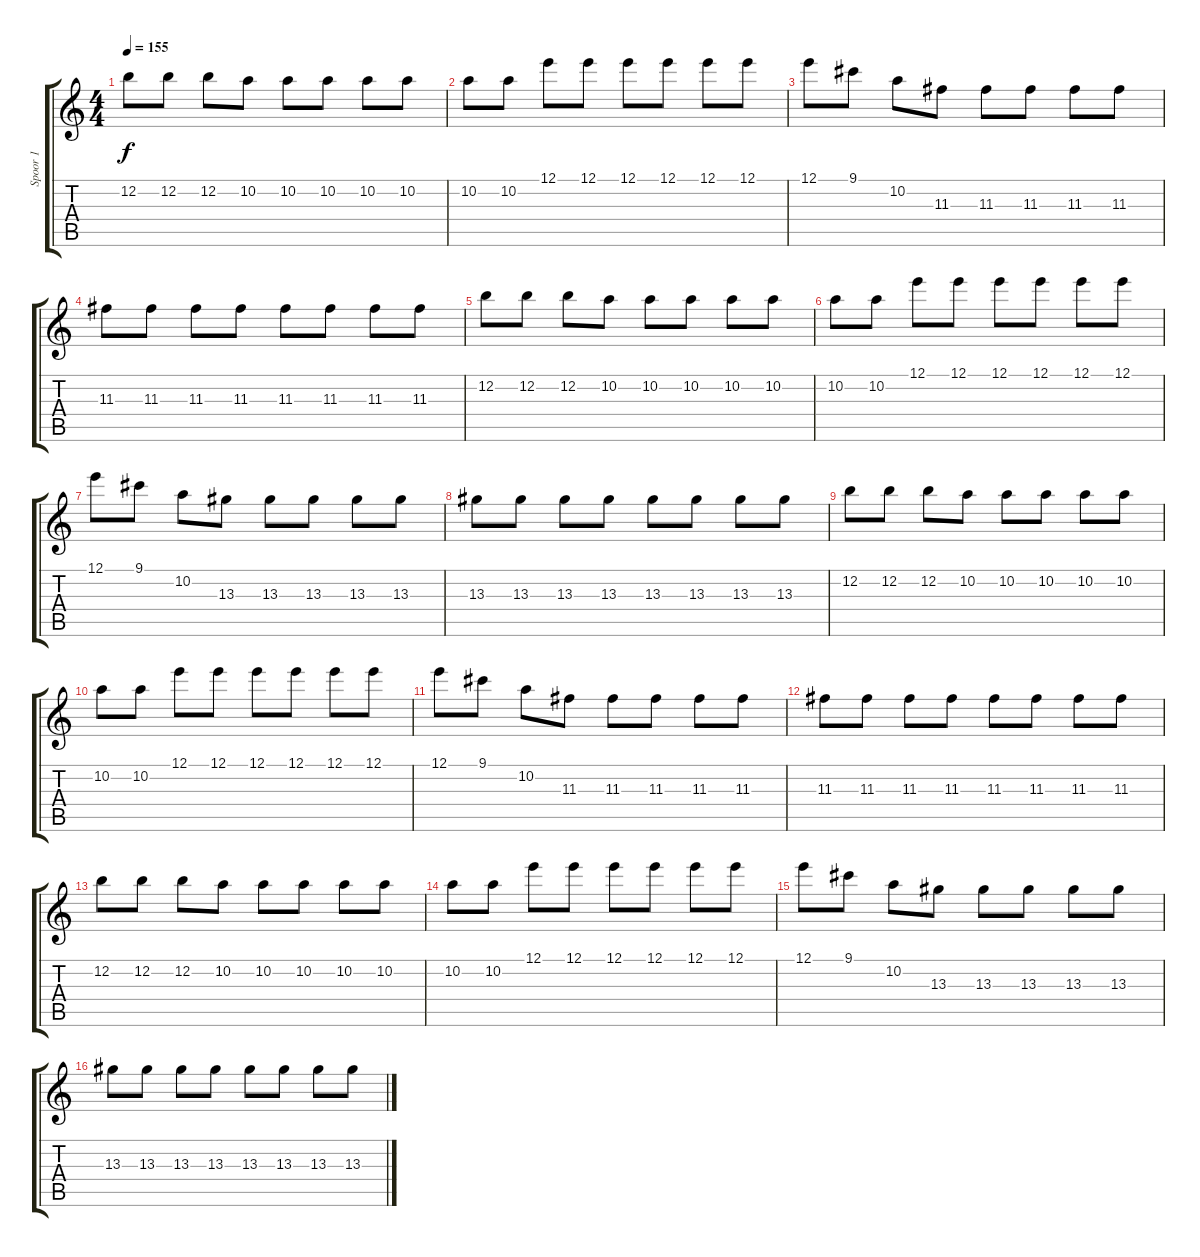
\track ("Spoor 1" "Spoor 1") {instrument overdrivenguitar}
\staff {score tabs}
\tuning (E4 B3 G3 D3 A2 E2) {hide}
\ts (4 4)
\tempo 155
\clef g2
\ks c
12.2.8{dy f} 12.2.8 12.2.8 10.2.8 10.2.8 10.2.8 10.2.8 10.2.8 |
10.2.8 10.2.8 12.1.8 12.1.8 12.1.8 12.1.8 12.1.8 12.1.8 |
12.1.8 9.1.8 10.2.8 11.3.8 11.3.8 11.3.8 11.3.8 11.3.8 |
11.3.8 11.3.8 11.3.8 11.3.8 11.3.8 11.3.8 11.3.8 11.3.8 |
12.2.8 12.2.8 12.2.8 10.2.8 10.2.8 10.2.8 10.2.8 10.2.8 |
10.2.8 10.2.8 12.1.8 12.1.8 12.1.8 12.1.8 12.1.8 12.1.8 |
12.1.8 9.1.8 10.2.8 13.3.8 13.3.8 13.3.8 13.3.8 13.3.8 |
13.3.8 13.3.8 13.3.8 13.3.8 13.3.8 13.3.8 13.3.8 13.3.8 |
12.2.8 12.2.8 12.2.8 10.2.8 10.2.8 10.2.8 10.2.8 10.2.8 |
10.2.8 10.2.8 12.1.8 12.1.8 12.1.8 12.1.8 12.1.8 12.1.8 |
12.1.8 9.1.8 10.2.8 11.3.8 11.3.8 11.3.8 11.3.8 11.3.8 |
11.3.8 11.3.8 11.3.8 11.3.8 11.3.8 11.3.8 11.3.8 11.3.8 |
12.2.8 12.2.8 12.2.8 10.2.8 10.2.8 10.2.8 10.2.8 10.2.8 |
10.2.8 10.2.8 12.1.8 12.1.8 12.1.8 12.1.8 12.1.8 12.1.8 |
12.1.8 9.1.8 10.2.8 13.3.8 13.3.8 13.3.8 13.3.8 13.3.8 |
13.3.8 13.3.8 13.3.8 13.3.8 13.3.8 13.3.8 13.3.8 13.3.8
